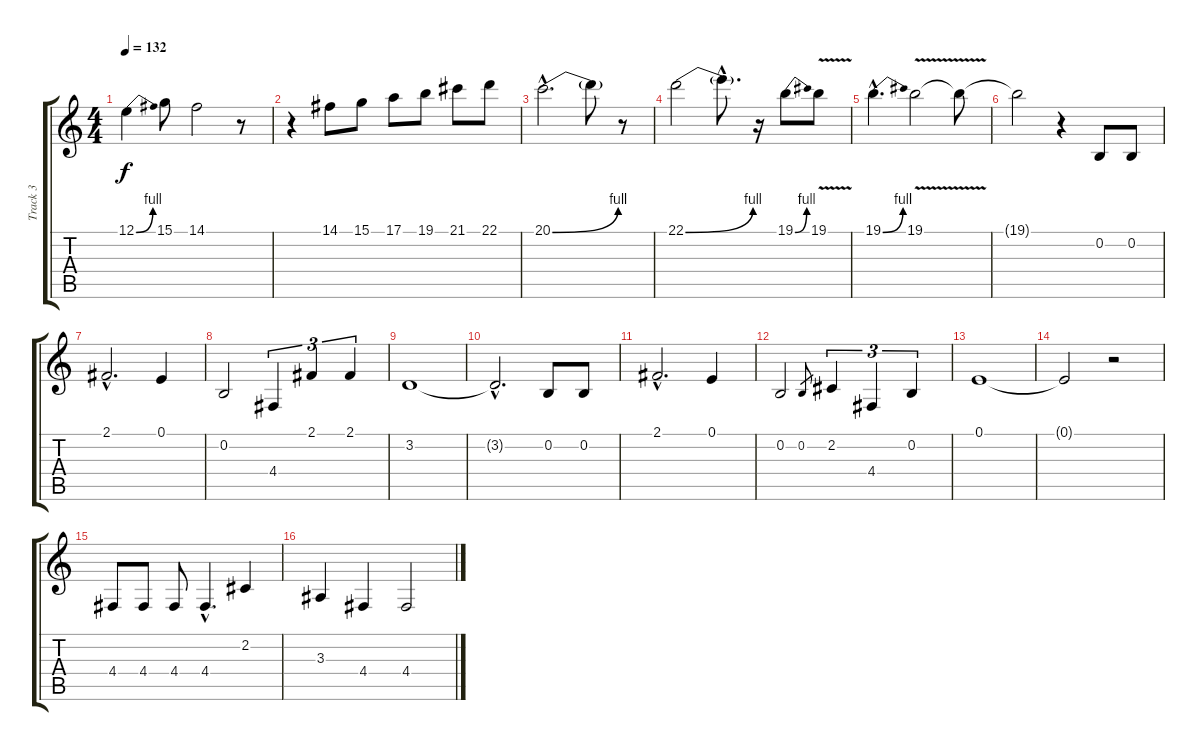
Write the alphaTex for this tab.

\track ("Track 3" "Track 3") {instrument lead1square}
\staff {score tabs}
\tuning (E4 B3 G3 D3 A2 E2) {hide}
\ts (4 4)
\tempo 132
\clef g2
\ks c
12.1{be (bend 0 0 60 4)}.4{dy f} 15.1.8 14.1.2 r.8 |
r.4 14.1.8 15.1.8 17.1.8 19.1.8 21.1.8 22.1.8 |
20.1{be (bend 0 0 60 4) hac}.2{d} 20.1{t}.8 r.8 |
22.1{be (bend 0 0 60 4)}.2 22.1{hac t}.8{d} r.16 19.1{be (bend 0 0 60 4)}.8 19.1{v}.8 |
19.1{be (bend 0 0 60 4) hac}.4{d} 19.1{v}.2 19.1{t}.8 |
19.1{t}.2 r.4{volume 14 instrument lead1square} 0.2.8 0.2.8 |
2.1{hac}.2{d} 0.1.4 |
0.2.2 4.4.4{tu (3 2)} 2.1.4{tu (3 2)} 2.1.4{tu (3 2)} |
3.2.1 |
3.2{hac t}.2{d} 0.2.8 0.2.8 |
2.1{hac}.2{d} 0.1.4 |
0.2.2 0.2.8{gr} 2.2.4{tu (3 2)} 4.4.4{tu (3 2)} 0.2.4{tu (3 2)} |
0.1.1 |
0.1{t}.2 r.2 |
4.4.8 4.4.8 4.4.8 4.4{hac}.4{d} 2.2.4 |
3.3.4 4.4.4 4.4.2
